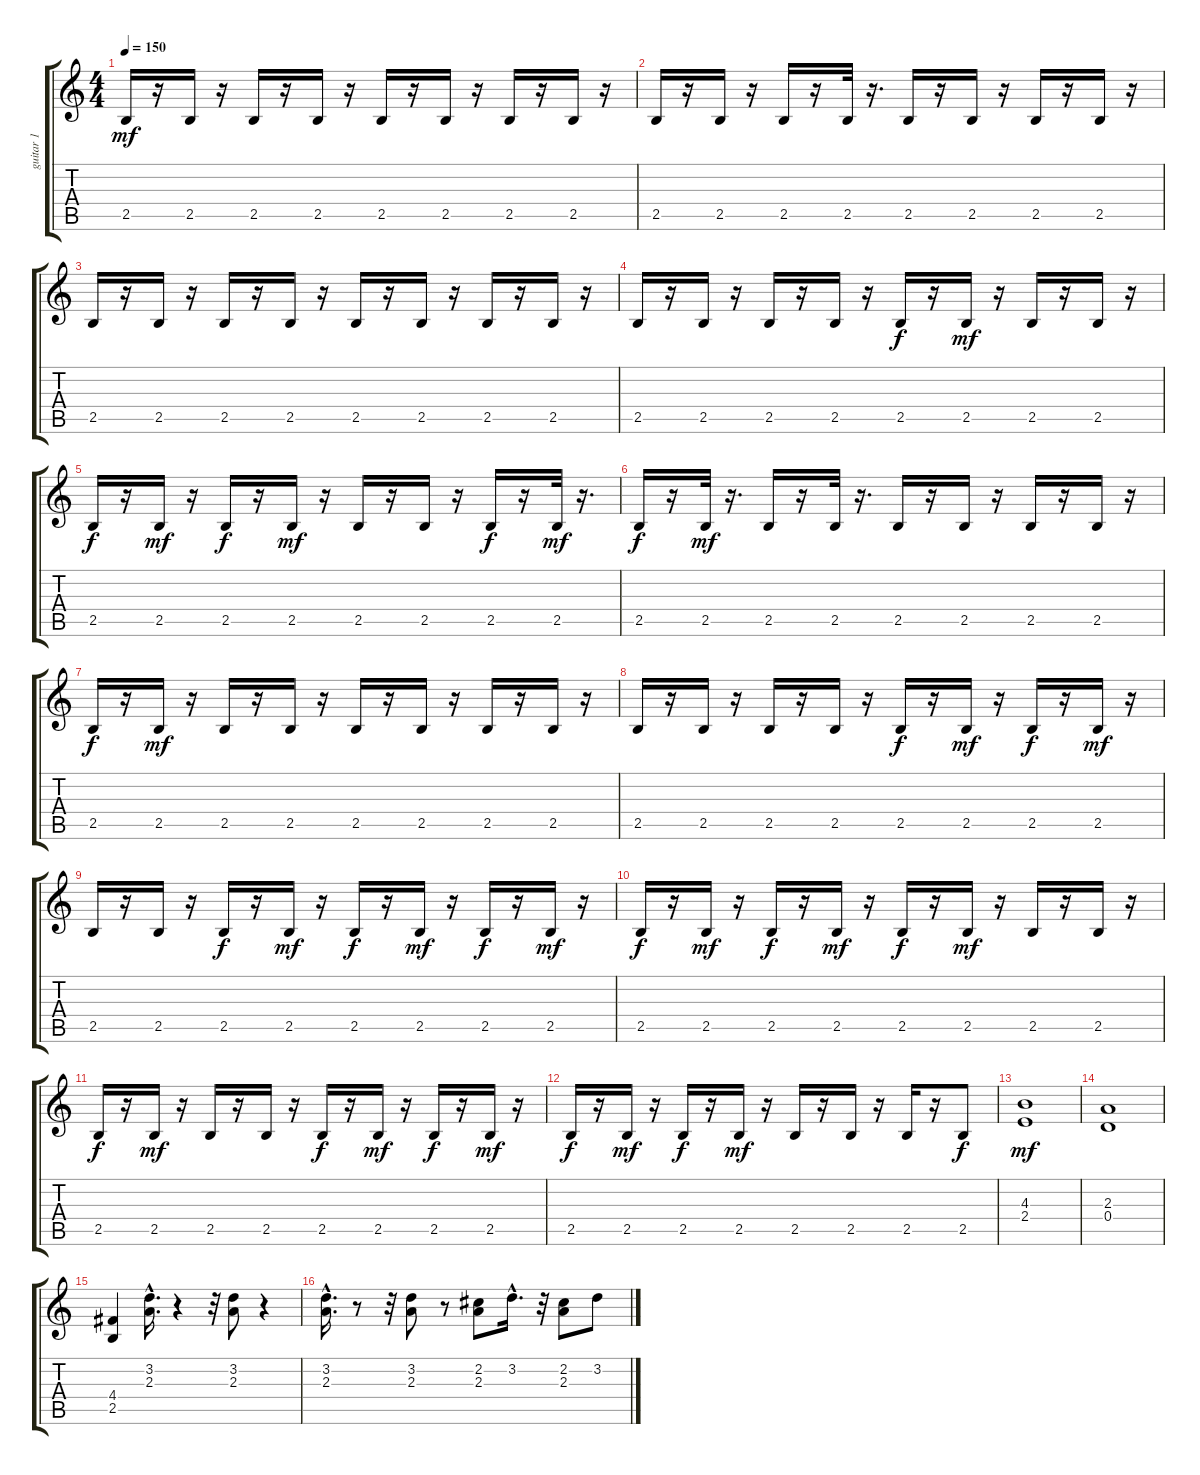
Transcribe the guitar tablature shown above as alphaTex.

\track ("guitar 1" "guitar 1") {instrument distortionguitar}
\staff {score tabs}
\tuning (E4 B3 G3 D3 A2 E2) {hide}
\ts (4 4)
\tempo 150
\clef g2
\ks c
2.5.16{dy mf} r.16 2.5.16 r.16 2.5.16 r.16 2.5.16 r.16 2.5.16 r.16 2.5.16 r.16 2.5.16 r.16 2.5.16 r.16 |
2.5.16 r.16 2.5.16 r.16 2.5.16 r.16 2.5.32 r.16{d} 2.5.16 r.16 2.5.16 r.16 2.5.16 r.16 2.5.16 r.16 |
2.5.16 r.16 2.5.16 r.16 2.5.16 r.16 2.5.16 r.16 2.5.16 r.16 2.5.16 r.16 2.5.16 r.16 2.5.16 r.16 |
2.5.16 r.16 2.5.16 r.16 2.5.16 r.16 2.5.16 r.16 2.5.16{dy f} r.16 2.5.16{dy mf} r.16 2.5.16 r.16 2.5.16 r.16 |
2.5.16{dy f} r.16 2.5.16{dy mf} r.16 2.5.16{dy f} r.16 2.5.16{dy mf} r.16 2.5.16 r.16 2.5.16 r.16 2.5.16{dy f} r.16 2.5.32{dy mf} r.16{d} |
2.5.16{dy f} r.16 2.5.32{dy mf} r.16{d} 2.5.16 r.16 2.5.32 r.16{d} 2.5.16 r.16 2.5.16 r.16 2.5.16 r.16 2.5.16 r.16 |
2.5.16{dy f} r.16 2.5.16{dy mf} r.16 2.5.16 r.16 2.5.16 r.16 2.5.16 r.16 2.5.16 r.16 2.5.16 r.16 2.5.16 r.16 |
2.5.16 r.16 2.5.16 r.16 2.5.16 r.16 2.5.16 r.16 2.5.16{dy f} r.16 2.5.16{dy mf} r.16 2.5.16{dy f} r.16 2.5.16{dy mf} r.16 |
2.5.16 r.16 2.5.16 r.16 2.5.16{dy f} r.16 2.5.16{dy mf} r.16 2.5.16{dy f} r.16 2.5.16{dy mf} r.16 2.5.16{dy f} r.16 2.5.16{dy mf} r.16 |
2.5.16{dy f} r.16 2.5.16{dy mf} r.16 2.5.16{dy f} r.16 2.5.16{dy mf} r.16 2.5.16{dy f} r.16 2.5.16{dy mf} r.16 2.5.16 r.16 2.5.16 r.16 |
2.5.16{dy f} r.16 2.5.16{dy mf} r.16 2.5.16 r.16 2.5.16 r.16 2.5.16{dy f} r.16 2.5.16{dy mf} r.16 2.5.16{dy f} r.16 2.5.16{dy mf} r.16 |
2.5.16{dy f} r.16 2.5.16{dy mf} r.16 2.5.16{dy f} r.16 2.5.16{dy mf} r.16 2.5.16 r.16 2.5.16 r.16 2.5.16 r.16 2.5.8{dy f} |
(4.3 2.4).1{dy mf} |
(2.3 0.4).1 |
(4.4 2.5).4 (3.2{hac} 2.3{hac}).16{d} r.4 r.32 (3.2 2.3).8 r.4 |
(3.2{hac} 2.3{hac}).16{d} r.8 r.32 (3.2 2.3).8 r.8 (2.2 2.3).8 3.2{hac}.16{d} r.32 (2.2 2.3).8 3.2.8
